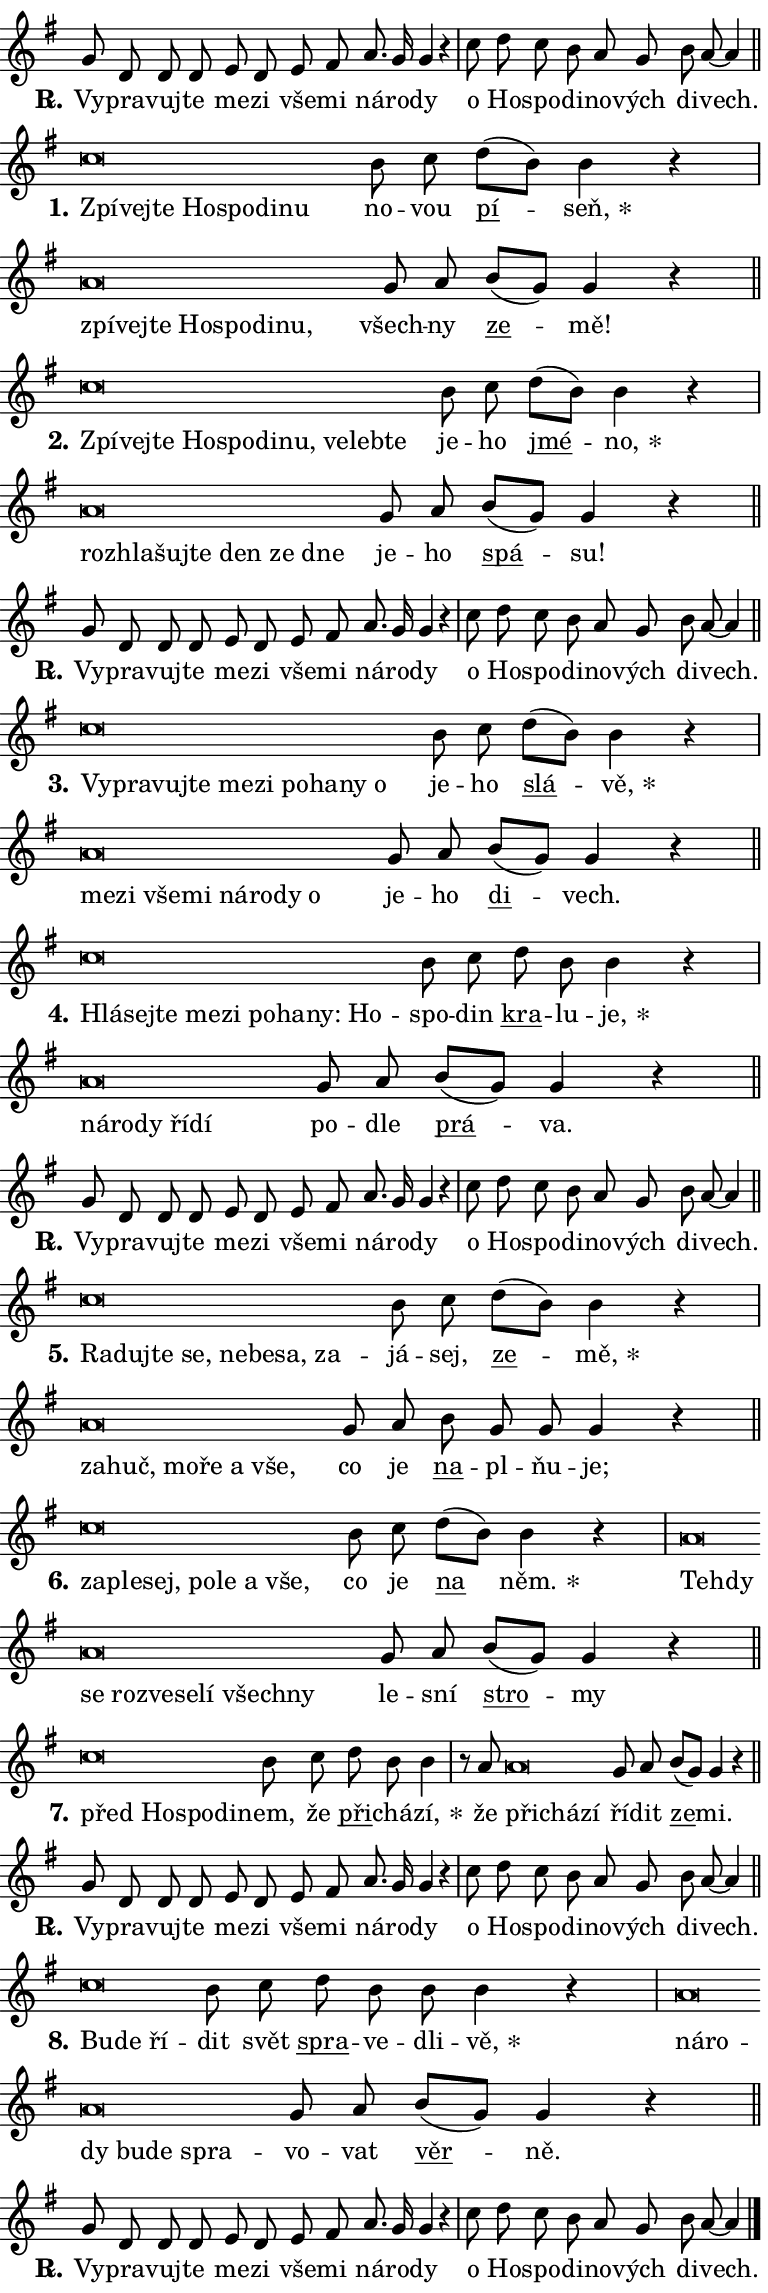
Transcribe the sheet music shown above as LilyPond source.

\version "2.24.0"
\header { tagline = "" }
\paper {
  indent = 0\cm
  top-margin = 0\cm
  right-margin = 0.13\cm % to fit lyric hyphens
  bottom-margin = 0\cm
  left-margin = 0\cm
  paper-width = 13\cm
  page-breaking = #ly:one-page-breaking
  system-system-spacing.basic-distance = #11
  score-system-spacing.basic-distance = #11
  ragged-last = ##f
}


%% Author: Thomas Morley
%% https://lists.gnu.org/archive/html/lilypond-user/2020-05/msg00002.html
#(define (line-position grob)
"Returns position of @var[grob} in current system:
   @code{'start}, if at first time-step
   @code{'end}, if at last time-step
   @code{'middle} otherwise
"
  (let* ((col (ly:item-get-column grob))
         (ln (ly:grob-object col 'left-neighbor))
         (rn (ly:grob-object col 'right-neighbor))
         (col-to-check-left (if (ly:grob? ln) ln col))
         (col-to-check-right (if (ly:grob? rn) rn col))
         (break-dir-left
           (and
             (ly:grob-property col-to-check-left 'non-musical #f)
             (ly:item-break-dir col-to-check-left)))
         (break-dir-right
           (and
             (ly:grob-property col-to-check-right 'non-musical #f)
             (ly:item-break-dir col-to-check-right))))
        (cond ((eqv? 1 break-dir-left) 'start)
              ((eqv? -1 break-dir-right) 'end)
              (else 'middle))))

#(define (tranparent-at-line-position vctor)
  (lambda (grob)
  "Relying on @code{line-position} select the relevant enry from @var{vctor}.
Used to determine transparency,"
    (case (line-position grob)
      ((end) (not (vector-ref vctor 0)))
      ((middle) (not (vector-ref vctor 1)))
      ((start) (not (vector-ref vctor 2))))))

noteHeadBreakVisibility =
#(define-music-function (break-visibility)(vector?)
"Makes @code{NoteHead}s transparent relying on @var{break-visibility}"
#{
  \override NoteHead.transparent =
    #(tranparent-at-line-position break-visibility)
#})

#(define delete-ledgers-for-transparent-note-heads
  (lambda (grob)
    "Reads whether a @code{NoteHead} is transparent.
If so this @code{NoteHead} is removed from @code{'note-heads} from
@var{grob}, which is supposed to be @code{LedgerLineSpanner}.
As a result ledgers are not printed for this @code{NoteHead}"
    (let* ((nhds-array (ly:grob-object grob 'note-heads))
           (nhds-list
             (if (ly:grob-array? nhds-array)
                 (ly:grob-array->list nhds-array)
                 '()))
           ;; Relies on the transparent-property being done before
           ;; Staff.LedgerLineSpanner.after-line-breaking is executed.
           ;; This is fragile ...
           (to-keep
             (remove
               (lambda (nhd)
                 (ly:grob-property nhd 'transparent #f))
               nhds-list)))
      ;; TODO find a better method to iterate over grob-arrays, similiar
      ;; to filter/remove etc for lists
      ;; For now rebuilt from scratch
      (set! (ly:grob-object grob 'note-heads)  '())
      (for-each
        (lambda (nhd)
          (ly:pointer-group-interface::add-grob grob 'note-heads nhd))
        to-keep))))

squashNotes = {
  \override NoteHead.X-extent = #'(-0.2 . 0.2)
  \override NoteHead.Y-extent = #'(-0.75 . 0)
  \override NoteHead.stencil =
    #(lambda (grob)
       (let ((pos (ly:grob-property grob 'staff-position)))
         (begin
           (if (< pos -7) (display "ERROR: Lower brevis then expected\n") (display ""))
           (if (<= pos -6) ly:text-interface::print ly:note-head::print))))
}
unSquashNotes = {
  \revert NoteHead.X-extent
  \revert NoteHead.Y-extent
  \revert NoteHead.stencil
}

hideNotes = \noteHeadBreakVisibility #begin-of-line-visible
unHideNotes = \noteHeadBreakVisibility #all-visible

% work-around for resetting accidentals
% https://lilypond.org/doc/v2.23/Documentation/notation/displaying-rhythms#unmetered-music
cadenzaMeasure = {
  \cadenzaOff
  \partial 1024 s1024
  \cadenzaOn
}

#(define-markup-command (accent layout props text) (markup?)
  "Underline accented syllable"
  (interpret-markup layout props
    #{\markup \override #'(offset . 4.3) \underline { #text }#}))

responsum = \markup \concat {
  "R" \hspace #-1.05 \path #0.1 #'((moveto 0 0.07) (lineto 0.9 0.8)) \hspace #0.05 "."
}

spaceSize = #0.6828661417322834 % exact space size for TeX Gyre Schola

\layout {
  \context {
    \Staff
    \remove "Time_signature_engraver"
    \override LedgerLineSpanner.after-line-breaking = #delete-ledgers-for-transparent-note-heads
  }
  \context {
    \Lyrics {
      \override LyricSpace.minimum-distance = \spaceSize
      \override LyricText.font-name = #"TeX Gyre Schola"
      \override LyricText.font-size = 1
      \override StanzaNumber.font-name = #"TeX Gyre Schola Bold"
      \override StanzaNumber.font-size = 1
    }
  }
  \context {
    \Score 
    \override NoteHead.text =
      #(lambda (grob) 
        (let ((pos (ly:grob-property grob 'staff-position)))
          #{\markup {
            \combine
              \halign #-0.55 \raise #(if (= pos -6) 0 0.5) \override #'(thickness . 2) \draw-line #'(3.2 . 0)
              \musicglyph "noteheads.sM1"
          }#}))
  }
}

% magnetic-lyrics.ily
%
%   written by
%     Jean Abou Samra <jean@abou-samra.fr>
%     Werner Lemberg <wl@gnu.org>
%
%   adapted by
%     Jiri Hon <jiri.hon@gmail.com>
%
% Version 2022-Apr-15

% https://www.mail-archive.com/lilypond-user@gnu.org/msg149350.html

#(define (Left_hyphen_pointer_engraver context)
   "Collect syllable-hyphen-syllable occurrences in lyrics and store
them in properties.  This engraver only looks to the left.  For
example, if the lyrics input is @code{foo -- bar}, it does the
following.

@itemize @bullet
@item
Set the @code{text} property of the @code{LyricHyphen} grob between
@q{foo} and @q{bar} to @code{foo}.

@item
Set the @code{left-hyphen} property of the @code{LyricText} grob with
text @q{foo} to the @code{LyricHyphen} grob between @q{foo} and
@q{bar}.
@end itemize

Use this auxiliary engraver in combination with the
@code{lyric-@/text::@/apply-@/magnetic-@/offset!} hook."
   (let ((hyphen #f)
         (text #f))
     (make-engraver
      (acknowledgers
       ((lyric-syllable-interface engraver grob source-engraver)
        (set! text grob)))
      (end-acknowledgers
       ((lyric-hyphen-interface engraver grob source-engraver)
        ;(when (not (grob::has-interface grob 'lyric-space-interface))
          (set! hyphen grob)));)
      ((stop-translation-timestep engraver)
       (when (and text hyphen)
         (ly:grob-set-object! text 'left-hyphen hyphen))
       (set! text #f)
       (set! hyphen #f)))))

#(define (lyric-text::apply-magnetic-offset! grob)
   "If the space between two syllables is less than the value in
property @code{LyricText@/.details@/.squash-threshold}, move the right
syllable to the left so that it gets concatenated with the left
syllable.

Use this function as a hook for
@code{LyricText@/.after-@/line-@/breaking} if the
@code{Left_@/hyphen_@/pointer_@/engraver} is active."
   (let ((hyphen (ly:grob-object grob 'left-hyphen #f)))
     (when hyphen
       (let ((left-text (ly:spanner-bound hyphen LEFT)))
         (when (grob::has-interface left-text 'lyric-syllable-interface)
           (let* ((common (ly:grob-common-refpoint grob left-text X))
                  (this-x-ext (ly:grob-extent grob common X))
                  (left-x-ext
                   (begin
                     ;; Trigger magnetism for left-text.
                     (ly:grob-property left-text 'after-line-breaking)
                     (ly:grob-extent left-text common X)))
                  ;; `delta` is the gap width between two syllables.
                  (delta (- (interval-start this-x-ext)
                            (interval-end left-x-ext)))
                  (details (ly:grob-property grob 'details))
                  (threshold (assoc-get 'squash-threshold details 0.2)))
             (when (< delta threshold)
               (let* (;; We have to manipulate the input text so that
                      ;; ligatures crossing syllable boundaries are not
                      ;; disabled.  For languages based on the Latin
                      ;; script this is essentially a beautification.
                      ;; However, for non-Western scripts it can be a
                      ;; necessity.
                      (lt (ly:grob-property left-text 'text))
                      (rt (ly:grob-property grob 'text))
                      (is-space (grob::has-interface hyphen 'lyric-space-interface))
                      (space (if is-space " " ""))
                      (extra-delta (if is-space spaceSize 0))
                      ;; Append new syllable.
                      (ltrt-space (if (and (string? lt) (string? rt))
                                (string-append lt space rt)
                                (make-concat-markup (list lt space rt))))
                      ;; Right-align `ltrt` to the right side.
                      (ltrt-space-markup (grob-interpret-markup
                               grob
                               (make-translate-markup
                                (cons (interval-length this-x-ext) 0)
                                (make-right-align-markup ltrt-space)))))
                 (begin
                   ;; Don't print `left-text`.
                   (ly:grob-set-property! left-text 'stencil #f)
                   ;; Set text and stencil (which holds all collected
                   ;; syllables so far) and shift it to the left.
                   (ly:grob-set-property! grob 'text ltrt-space)
                   (ly:grob-set-property! grob 'stencil ltrt-space-markup)
                   (ly:grob-translate-axis! grob (- (- delta extra-delta)) X))))))))))


#(define (lyric-hyphen::displace-bounds-first grob)
   ;; Make very sure this callback isn't triggered too early.
   (let ((left (ly:spanner-bound grob LEFT))
         (right (ly:spanner-bound grob RIGHT)))
     (ly:grob-property left 'after-line-breaking)
     (ly:grob-property right 'after-line-breaking)
     (ly:lyric-hyphen::print grob)))

squashThreshold = #0.4

\layout {
  \context {
    \Lyrics
    \consists #Left_hyphen_pointer_engraver
    \override LyricText.after-line-breaking =
      #lyric-text::apply-magnetic-offset!
    \override LyricHyphen.stencil = #lyric-hyphen::displace-bounds-first
    \override LyricText.details.squash-threshold = \squashThreshold
    \override LyricHyphen.minimum-distance = 0
    \override LyricHyphen.minimum-length = \squashThreshold
  }
}

squashText = \override LyricText.details.squash-threshold = 9999
unSquashText = \override LyricText.details.squash-threshold = \squashThreshold

leftText = \override LyricText.self-alignment-X = #LEFT
unLeftText = \revert LyricText.self-alignment-X

starOffset = #(lambda (grob) 
                (let ((x_offset (ly:self-alignment-interface::aligned-on-x-parent grob)))
                  (if (= x_offset 0) 0 (+ x_offset 1.2))))

star = #(define-music-function (syllable)(string?)
"Append star separator at the end of a syllable"
#{
  \once \override LyricText.X-offset = #starOffset
  \lyricmode { \markup {
    #syllable
    \override #'((font-name . "TeX Gyre Schola Bold")) \hspace #0.2 \lower #0.65 \larger "*"
  } }
#})

starAccent = #(define-music-function (syllable)(string?)
"Append star separator at the end of a syllable and make accent"
#{
  \once \override LyricText.X-offset = #starOffset
  \lyricmode { \markup {
    \accent #syllable
    \override #'((font-name . "TeX Gyre Schola Bold")) \hspace #0.2 \lower #0.65 \larger "*"
  } }
#})

breath = #(define-music-function (syllable)(string?)
"Append breathing indicator at the end of a syllable"
#{
  \lyricmode { \markup { #syllable "+" } }
#})

optionalBreath = #(define-music-function (syllable)(string?)
"Append optional breathing indicator at the end of a syllable"
#{
  \lyricmode { \markup { #syllable "(+)" } }
#})


\score {
    <<
        \new Voice = "melody" { \cadenzaOn \key g \major \relative { g'8 d d d e d e fis \bar "" a8. g16 g4 r \cadenzaMeasure \bar "|" c8 d c b \bar "" a g b a~ a4 \cadenzaMeasure \bar "||" \break } }
        \new Lyrics \lyricsto "melody" { \lyricmode { \set stanza = \responsum
Vy -- pra -- vuj -- te me -- zi vše -- mi ná -- ro -- dy o Ho -- spo -- di -- no -- vých di -- vech. } }
    >>
    \layout {}
}

\score {
    <<
        \new Voice = "melody" { \cadenzaOn \key g \major \relative { \squashNotes c''\breve*1/16 \hideNotes \breve*1/16 \bar "" \breve*1/16 \bar "" \breve*1/16 \bar "" \breve*1/16 \bar "" \breve*1/16 \breve*1/16 \bar "" \unHideNotes \unSquashNotes b8 c \bar "" d[( b)] b4 r \cadenzaMeasure \bar "|" \squashNotes a\breve*1/16 \hideNotes \breve*1/16 \bar "" \breve*1/16 \bar "" \breve*1/16 \bar "" \breve*1/16 \bar "" \breve*1/16 \breve*1/16 \bar "" \unHideNotes \unSquashNotes g8 a \bar "" b[( g)] g4 r \cadenzaMeasure \bar "||" \break } }
        \new Lyrics \lyricsto "melody" { \lyricmode { \set stanza = "1."
\leftText Zpí -- \squashText vej -- te Ho -- spo -- di -- nu \unLeftText \unSquashText no -- vou \markup \accent pí -- \star seň, \leftText zpí -- \squashText vej -- te Ho -- spo -- di -- nu, \unLeftText \unSquashText všech -- ny \markup \accent ze -- mě! } }
    >>
    \layout {}
}

\score {
    <<
        \new Voice = "melody" { \cadenzaOn \key g \major \relative { \squashNotes c''\breve*1/16 \hideNotes \breve*1/16 \bar "" \breve*1/16 \bar "" \breve*1/16 \bar "" \breve*1/16 \bar "" \breve*1/16 \bar "" \breve*1/16 \bar "" \breve*1/16 \bar "" \breve*1/16 \breve*1/16 \bar "" \unHideNotes \unSquashNotes b8 c \bar "" d[( b)] b4 r \cadenzaMeasure \bar "|" \squashNotes a\breve*1/16 \hideNotes \breve*1/16 \bar "" \breve*1/16 \bar "" \breve*1/16 \bar "" \breve*1/16 \bar "" \breve*1/16 \breve*1/16 \bar "" \unHideNotes \unSquashNotes g8 a \bar "" b[( g)] g4 r \cadenzaMeasure \bar "||" \break } }
        \new Lyrics \lyricsto "melody" { \lyricmode { \set stanza = "2."
\leftText Zpí -- \squashText vej -- te Ho -- spo -- di -- nu, ve -- leb -- te \unLeftText \unSquashText je -- ho \markup \accent jmé -- \star no, \leftText roz -- \squashText hla -- šuj -- te den ze dne \unLeftText \unSquashText je -- ho \markup \accent spá -- su! } }
    >>
    \layout {}
}

\score {
    <<
        \new Voice = "melody" { \cadenzaOn \key g \major \relative { g'8 d d d e d e fis \bar "" a8. g16 g4 r \cadenzaMeasure \bar "|" c8 d c b \bar "" a g b a~ a4 \cadenzaMeasure \bar "||" \break } }
        \new Lyrics \lyricsto "melody" { \lyricmode { \set stanza = \responsum
Vy -- pra -- vuj -- te me -- zi vše -- mi ná -- ro -- dy o Ho -- spo -- di -- no -- vých di -- vech. } }
    >>
    \layout {}
}

\score {
    <<
        \new Voice = "melody" { \cadenzaOn \key g \major \relative { \squashNotes c''\breve*1/16 \hideNotes \breve*1/16 \bar "" \breve*1/16 \bar "" \breve*1/16 \bar "" \breve*1/16 \bar "" \breve*1/16 \bar "" \breve*1/16 \bar "" \breve*1/16 \bar "" \breve*1/16 \breve*1/16 \bar "" \unHideNotes \unSquashNotes b8 c \bar "" d[( b)] b4 r \cadenzaMeasure \bar "|" \squashNotes a\breve*1/16 \hideNotes \breve*1/16 \bar "" \breve*1/16 \bar "" \breve*1/16 \bar "" \breve*1/16 \bar "" \breve*1/16 \bar "" \breve*1/16 \breve*1/16 \bar "" \unHideNotes \unSquashNotes g8 a \bar "" b[( g)] g4 r \cadenzaMeasure \bar "||" \break } }
        \new Lyrics \lyricsto "melody" { \lyricmode { \set stanza = "3."
\leftText Vy -- \squashText pra -- vuj -- te me -- zi po -- ha -- ny o \unLeftText \unSquashText je -- ho \markup \accent slá -- \star vě, \leftText me -- \squashText zi vše -- mi ná -- ro -- dy o \unLeftText \unSquashText je -- ho \markup \accent di -- vech. } }
    >>
    \layout {}
}

\score {
    <<
        \new Voice = "melody" { \cadenzaOn \key g \major \relative { \squashNotes c''\breve*1/16 \hideNotes \breve*1/16 \bar "" \breve*1/16 \bar "" \breve*1/16 \bar "" \breve*1/16 \bar "" \breve*1/16 \bar "" \breve*1/16 \bar "" \breve*1/16 \breve*1/16 \bar "" \unHideNotes \unSquashNotes b8 c \bar "" d b b4 r \cadenzaMeasure \bar "|" \squashNotes a\breve*1/16 \hideNotes \breve*1/16 \bar "" \breve*1/16 \bar "" \breve*1/16 \breve*1/16 \bar "" \unHideNotes \unSquashNotes g8 a \bar "" b[( g)] g4 r \cadenzaMeasure \bar "||" \break } }
        \new Lyrics \lyricsto "melody" { \lyricmode { \set stanza = "4."
\leftText Hlá -- \squashText sej -- te me -- zi po -- ha -- ny: Ho -- \unLeftText \unSquashText spo -- din \markup \accent kra -- lu -- \star je, \leftText ná -- \squashText ro -- dy ří -- dí \unLeftText \unSquashText po -- dle \markup \accent prá -- va. } }
    >>
    \layout {}
}

\score {
    <<
        \new Voice = "melody" { \cadenzaOn \key g \major \relative { g'8 d d d e d e fis \bar "" a8. g16 g4 r \cadenzaMeasure \bar "|" c8 d c b \bar "" a g b a~ a4 \cadenzaMeasure \bar "||" \break } }
        \new Lyrics \lyricsto "melody" { \lyricmode { \set stanza = \responsum
Vy -- pra -- vuj -- te me -- zi vše -- mi ná -- ro -- dy o Ho -- spo -- di -- no -- vých di -- vech. } }
    >>
    \layout {}
}

\score {
    <<
        \new Voice = "melody" { \cadenzaOn \key g \major \relative { \squashNotes c''\breve*1/16 \hideNotes \breve*1/16 \bar "" \breve*1/16 \bar "" \breve*1/16 \bar "" \breve*1/16 \bar "" \breve*1/16 \bar "" \breve*1/16 \breve*1/16 \bar "" \unHideNotes \unSquashNotes b8 c \bar "" d[( b)] b4 r \cadenzaMeasure \bar "|" \squashNotes a\breve*1/16 \hideNotes \breve*1/16 \bar "" \breve*1/16 \bar "" \breve*1/16 \bar "" \breve*1/16 \breve*1/16 \bar "" \unHideNotes \unSquashNotes g8 a \bar "" b g g g4 r \cadenzaMeasure \bar "||" \break } }
        \new Lyrics \lyricsto "melody" { \lyricmode { \set stanza = "5."
\leftText Ra -- \squashText duj -- te se, ne -- be -- sa, za -- \unLeftText \unSquashText já -- sej, \markup \accent ze -- \star mě, \leftText za -- \squashText huč, mo -- ře a vše, \unLeftText \unSquashText co je \markup \accent na -- pl -- ňu -- je; } }
    >>
    \layout {}
}

\score {
    <<
        \new Voice = "melody" { \cadenzaOn \key g \major \relative { \squashNotes c''\breve*1/16 \hideNotes \breve*1/16 \bar "" \breve*1/16 \bar "" \breve*1/16 \bar "" \breve*1/16 \bar "" \breve*1/16 \breve*1/16 \bar "" \unHideNotes \unSquashNotes b8 c \bar "" d[( b)] b4 r \cadenzaMeasure \bar "|" \squashNotes a\breve*1/16 \hideNotes \breve*1/16 \bar "" \breve*1/16 \bar "" \breve*1/16 \bar "" \breve*1/16 \bar "" \breve*1/16 \bar "" \breve*1/16 \bar "" \breve*1/16 \breve*1/16 \bar "" \unHideNotes \unSquashNotes g8 a \bar "" b[( g)] g4 r \cadenzaMeasure \bar "||" \break } }
        \new Lyrics \lyricsto "melody" { \lyricmode { \set stanza = "6."
\leftText za -- \squashText ple -- sej, po -- le a vše, \unLeftText \unSquashText co je \markup \accent na \star něm. \leftText Teh -- \squashText dy se roz -- ve -- se -- lí všech -- ny \unLeftText \unSquashText le -- sní \markup \accent stro -- my } }
    >>
    \layout {}
}

\score {
    <<
        \new Voice = "melody" { \cadenzaOn \key g \major \relative { \squashNotes c''\breve*1/16 \hideNotes \breve*1/16 \bar "" \breve*1/16 \breve*1/16 \bar "" \unHideNotes \unSquashNotes b8 c \bar "" d b b4 \cadenzaMeasure \bar "|" r8 a \squashNotes a\breve*1/16 \hideNotes \breve*1/16 \breve*1/16 \bar "" \unHideNotes \unSquashNotes g8 a \bar "" b[( g)] g4 r \cadenzaMeasure \bar "||" \break } }
        \new Lyrics \lyricsto "melody" { \lyricmode { \set stanza = "7."
\leftText před \squashText Ho -- spo -- di -- \unLeftText \unSquashText nem, že \markup \accent při -- chá -- \star zí, že \leftText při -- \squashText chá -- zí \unLeftText \unSquashText ří -- dit \markup \accent ze -- mi. } }
    >>
    \layout {}
}

\score {
    <<
        \new Voice = "melody" { \cadenzaOn \key g \major \relative { g'8 d d d e d e fis \bar "" a8. g16 g4 r \cadenzaMeasure \bar "|" c8 d c b \bar "" a g b a~ a4 \cadenzaMeasure \bar "||" \break } }
        \new Lyrics \lyricsto "melody" { \lyricmode { \set stanza = \responsum
Vy -- pra -- vuj -- te me -- zi vše -- mi ná -- ro -- dy o Ho -- spo -- di -- no -- vých di -- vech. } }
    >>
    \layout {}
}

\score {
    <<
        \new Voice = "melody" { \cadenzaOn \key g \major \relative { \squashNotes c''\breve*1/16 \hideNotes \breve*1/16 \breve*1/16 \bar "" \unHideNotes \unSquashNotes b8 c \bar "" d b b b4 r \cadenzaMeasure \bar "|" \squashNotes a\breve*1/16 \hideNotes \breve*1/16 \bar "" \breve*1/16 \bar "" \breve*1/16 \bar "" \breve*1/16 \breve*1/16 \bar "" \unHideNotes \unSquashNotes g8 a \bar "" b[( g)] g4 r \cadenzaMeasure \bar "||" \break } }
        \new Lyrics \lyricsto "melody" { \lyricmode { \set stanza = "8."
\leftText Bu -- \squashText de ří -- \unLeftText \unSquashText dit svět \markup \accent spra -- ve -- dli -- \star vě, \leftText ná -- \squashText ro -- dy bu -- de spra -- \unLeftText \unSquashText vo -- vat \markup \accent věr -- ně. } }
    >>
    \layout {}
}

\score {
    <<
        \new Voice = "melody" { \cadenzaOn \key g \major \relative { g'8 d d d e d e fis \bar "" a8. g16 g4 r \cadenzaMeasure \bar "|" c8 d c b \bar "" a g b a~ a4 \cadenzaMeasure \bar "||" \break } \bar "|." }
        \new Lyrics \lyricsto "melody" { \lyricmode { \set stanza = \responsum
Vy -- pra -- vuj -- te me -- zi vše -- mi ná -- ro -- dy o Ho -- spo -- di -- no -- vých di -- vech. } }
    >>
    \layout {}
}
